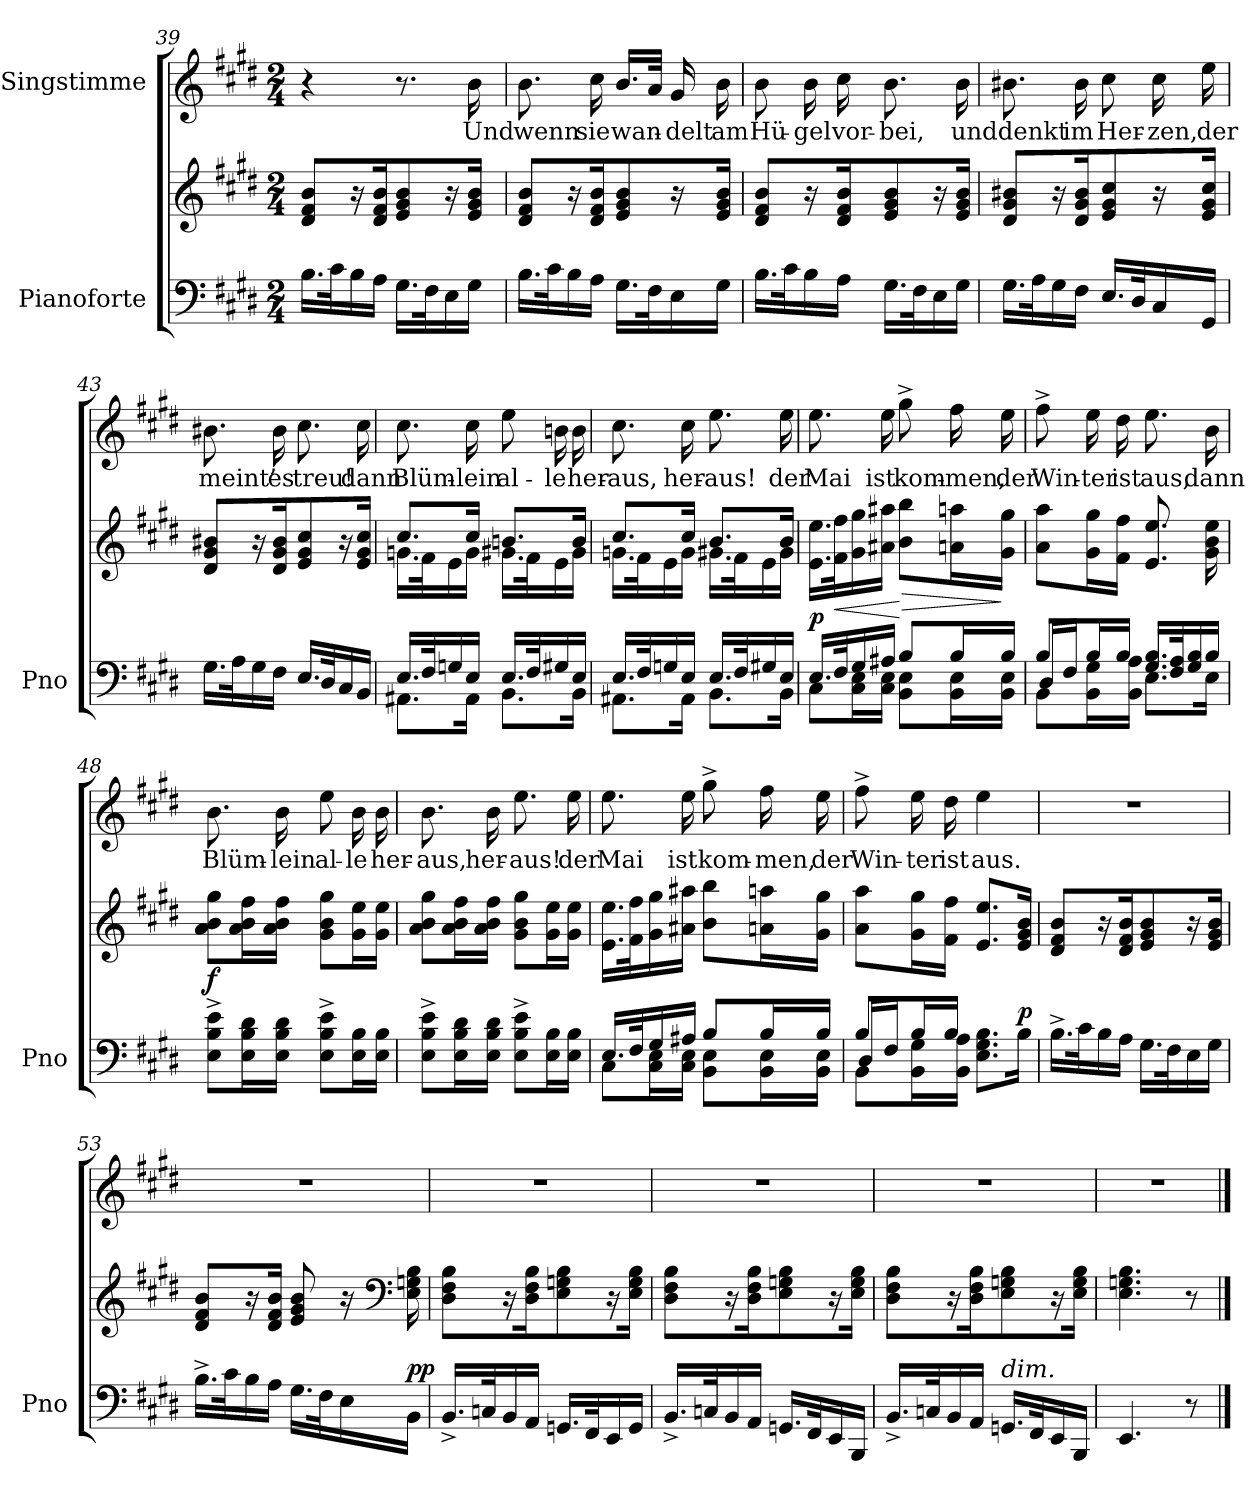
**kern	**kern	**dynam	**kern	**text
*part2	*part2	*part2	*part1	*part1
*staff3	*staff2	*staff2/3	*staff1	*staff1
*I"Pianoforte	*	*	*I"Singstimme	*
*I'Pno	*	*	*	*
*clefF4	*clefG2	*	*clefG2	*
*k[f#c#g#d#]	*k[f#c#g#d#]	*	*k[f#c#g#d#]	*
*M2/4	*M2/4	*	*M2/4	*
=39	=39	=39	=39	=39
16.B\LL	8d#/ 8f#/ 8b/L	.	4r	.
32c#\K	.	.	.	.
16B\	16r	.	.	.
16A\JJ	16d#/ 16f#/ 16b/JJ	.	.	.
16.G#\LL	8e/ 8g#/ 8b/L	.	8.r	.
32F#\K	.	.	.	.
16E\	16r	.	.	.
!	!	!	!	!LO:LY:b
16G#\JJ	16e/ 16g#/ 16b/JJ	.	16b\	Und
=40	=40	=40	=40	=40
!	!	!	!	!LO:LY:b
16.B\LL	8d#/ 8f#/ 8b/L	.	8.b\	wenn
32c#\K	.	.	.	.
16B\	16r	.	.	.
!	!	!	!	!LO:LY:b
16A\JJ	16d#/ 16f#/ 16b/JJ	.	16cc#\	sie
!	!	!	!	!LO:LY:b
16.G#\LL	8e/ 8g#/ 8b/L	.	16.b/LL	wan-
32F#\K	.	.	32a/JJk	.
!	!	!	!	!LO:LY:b
16E\	16r	.	16g#/	-delt
!	!	!	!	!LO:LY:b
16G#\JJ	16e/ 16g#/ 16b/JJ	.	16b\	am
=41	=41	=41	=41	=41
!	!	!	!	!LO:LY:b
16.B\LL	8d#/ 8f#/ 8b/L	.	8b\	Hü-
32c#\K	.	.	.	.
!	!	!	!	!LO:LY:b
16B\	16r	.	16b\	-gel
!	!	!	!	!LO:LY:b
16A\JJ	16d#/ 16f#/ 16b/JJ	.	16cc#\	vor-
!	!	!	!	!LO:LY:b
16.G#\LL	8e/ 8g#/ 8b/L	.	8.b\	-bei,
32F#\K	.	.	.	.
16E\	16r	.	.	.
!	!	!	!	!LO:LY:b
16G#\JJ	16e/ 16g#/ 16b/JJ	.	16b\	und
!!LO:LB:g=z
=42	=42	=42	=42	=42
!	!	!	!	!LO:LY:b
16.G#\LL	8d#/ 8g#/ 8b#X/L	.	8.b#X\	denkt
32A\K	.	.	.	.
16G#\	16r	.	.	.
!	!	!	!	!LO:LY:b
16F#\JJ	16d#/ 16g#/ 16b#/JJ	.	16b#\	im
!	!	!	!	!LO:LY:b
16.E/LL	8e/ 8g#/ 8cc#/L	.	8cc#\	Her-
32D#/K	.	.	.	.
!	!	!	!	!LO:LY:b
16C#/	16r	.	16cc#\	-zen,
!	!	!	!	!LO:LY:b
16GG#/JJ	16e/ 16g#/ 16cc#/JJ	.	16ee\	der
=43	=43	=43	=43	=43
!	!	!	!	!LO:LY:b
16.G#\LL	8d#/ 8g#/ 8b#X/L	.	8.b#X\	meint’
32A\K	.	.	.	.
16G#\	16r	.	.	.
!	!	!	!	!LO:LY:b
16F#\JJ	16d#/ 16g#/ 16b#/JJ	.	16b#\	es
!	!	!	!	!LO:LY:b
16.E/LL	8e/ 8g#/ 8cc#/L	.	8.cc#\	treu!
32D#/K	.	.	.	.
16C#/	16r	.	.	.
!	!	!	!	!LO:LY:b
16BB/JJ	16e/ 16g#/ 16cc#/JJ	.	16cc#\	dann
=44	=44	=44	=44	=44
*^	*^	*	*	*
!	!	!	!	!	!	!LO:LY:b
16.E/LL	8.AA#X\L	8.cc#/L	16.gn\LL	.	8.cc#\	Blüm-
32F#/K	.	.	32f#\K	.	.	.
16Gn/	.	.	16e\	.	.	.
!	!	!	!	!	!	!LO:LY:b
16E/JJ	16AA#\Jk	16cc#/Jk	16g\JJ	.	16cc#\	-lein
!	!	!	!	!	!	!LO:LY:b
16.E/LL	8.BB\L	8.bn/L	16.g#X\LL	.	8ee\	al-
32F#/K	.	.	32f#\K	.	.	.
!	!	!	!	!	!	!LO:LY:b
16G#X/	.	.	16e\	.	16bn\	-le
!	!	!	!	!	!	!LO:LY:b
16E/JJ	16BB\Jk	16b/Jk	16g#\JJ	.	16b\	her-
!!LO:LB:g=z
=45	=45	=45	=45	=45	=45	=45
!	!	!	!	!	!	!LO:LY:b
16.E/LL	8.AA#X\L	8.cc#/L	16.gn\LL	.	8.cc#\	-aus,
32F#/K	.	.	32f#\K	.	.	.
16Gn/	.	.	16e\	.	.	.
!	!	!	!	!	!	!LO:LY:b
16E/JJ	16AA#\Jk	16cc#/Jk	16g\JJ	.	16cc#\	her-
!	!	!	!	!	!	!LO:LY:b
16.E/LL	8.BB\L	8.b/L	16.g#X\LL	.	8.ee\	-aus!
32F#/K	.	.	32f#\K	.	.	.
16G#X/	.	.	16e\	.	.	.
!	!	!	!	!	!	!LO:LY:b
16E/JJ	16BB\Jk	16b/Jk	16g#\JJ	.	16ee\	der
=46	=46	=46	=46	=46	=46	=46
!	!	!	!	!LO:DY:a=2	!	!LO:LY:b
*	*	*v	*v	*	*	*
16.E/LL	8C#\L	16.e\ 16.ee\LL	p	8.ee\	Mai
!	!	!	!LO:HP:b	!	!
32F#/K	.	32f#\ 32ff#\K	<	.	.
16G#/	16C#\ 16E\L	16g#\ 16gg#\	.	.	.
!	!	!	!	!	!LO:LY:b
16A#X/JJ	16C#\ 16E\JJ	16a#X\ 16aa#X\JJ	.	16ee\	ist
!	!	!	!LO:HP:n=1:b	!	!LO:LY:b
8B/L	8BB\ 8E\L	8b\ 8bb\L	[ >	8gg#^\	kom-
!	!	!	!	!	!LO:LY:b
16B/L	16BB\ 16E\L	16an\ 16aan\L	.	16ff#\	-men,
!	!	!	!	!	!LO:LY:b
16B/JJ	16BB\ 16E\JJ	16g#\ 16gg#\JJ	]	16ee\	der
=47	=47	=47	=47	=47	=47
*	*^	*	*	*	*
!	!	!	!	!	!	!LO:LY:b
8B/L	8BB\L	16D#/LL	8a\ 8aa\L	.	8ff#^\	Win-
.	.	16F#/JJ	.	.	.	.
!	!	!	!	!	!	!LO:LY:b
16B/L	16BB\ 16G#\L	4.ryy	16g#\ 16gg#\L	.	16ee\	-ter
!	!	!	!	!	!	!LO:LY:b
16B/JJ	16BB\ 16A\JJ	.	16f#\ 16ff#\JJ	.	16dd#\	ist
!	!	!	!	!	!	!LO:LY:b
16.G#/ 16.B/LL	8.E\L	.	8.e/ 8.ee/	.	8.ee\	aus,
32F#/ 32A/K	.	.	.	.	.	.
16G#/ 16B/	.	.	.	.	.	.
!	!	!	!	!	!	!LO:LY:b
16B/JJ	16E\Jk	.	16g#\ 16b\ 16ee\	.	16b\	dann
*	*v	*v	*	*	*	*
=48	=48	=48	=48	=48	=48
!	!	!	!LO:DY:a=2	!	!LO:LY:b
*v	*v	*	*	*	*
8E\^ 8B\^ 8e\^L	8a\ 8b\ 8gg#\L	f	8.b\	Blüm-
16E\ 16B\ 16d#\L	16a\ 16b\ 16ff#\L	.	.	.
!	!	!	!	!LO:LY:b
16E\ 16B\ 16d#\JJ	16a\ 16b\ 16ff#\JJ	.	16b\	-lein
!	!	!	!	!LO:LY:b
8E\^ 8B\^ 8e\^L	8g#\ 8b\ 8gg#\L	.	8ee\	al-
!	!	!	!	!LO:LY:b
16E\ 16B\L	16g#\ 16ee\L	.	16b\	-le
!	!	!	!	!LO:LY:b
16E\ 16B\JJ	16g#\ 16ee\JJ	.	16b\	her-
!!LO:LB:g=z
=49	=49	=49	=49	=49
!	!	!	!	!LO:LY:b
8E\^ 8B\^ 8e\^L	8a\ 8b\ 8gg#\L	.	8.b\	-aus,
16E\ 16B\ 16d#\L	16a\ 16b\ 16ff#\L	.	.	.
!	!	!	!	!LO:LY:b
16E\ 16B\ 16d#\JJ	16a\ 16b\ 16ff#\JJ	.	16b\	her-
!	!	!	!	!LO:LY:b
8E\^ 8B\^ 8e\^L	8g#\ 8b\ 8gg#\L	.	8.ee\	-aus!
16E\ 16B\L	16g#\ 16ee\L	.	.	.
!	!	!	!	!LO:LY:b
16E\ 16B\JJ	16g#\ 16ee\JJ	.	16ee\	der
=50	=50	=50	=50	=50
*^	*	*	*	*
!	!	!	!	!	!LO:LY:b
16.E/LL	8C#\L	16.e\ 16.ee\LL	.	8.ee\	Mai
32F#/K	.	32f#\ 32ff#\K	.	.	.
16G#/	16C#\ 16E\L	16g#\ 16gg#\	.	.	.
!	!	!	!	!	!LO:LY:b
16A#X/JJ	16C#\ 16E\JJ	16a#X\ 16aa#X\JJ	.	16ee\	ist
!	!	!	!	!	!LO:LY:b
8B/L	8BB\ 8E\L	8b\ 8bb\L	.	8gg#^\	kom-
!	!	!	!	!	!LO:LY:b
16B/L	16BB\ 16E\L	16an\ 16aan\L	.	16ff#\	-men,
!	!	!	!	!	!LO:LY:b
16B/JJ	16BB\ 16E\JJ	16g#\ 16gg#\JJ	.	16ee\	der
=51	=51	=51	=51	=51	=51
*	*^	*	*	*	*
!	!	!	!	!	!	!LO:LY:b
8B/L	8BB\L	16D#/LL	8a\ 8aa\L	.	8ff#^\	Win-
.	.	16F#/JJ	.	.	.	.
!	!	!	!	!	!	!LO:LY:b
16B/L	16BB\ 16G#\L	4.ryy	16g#\ 16gg#\L	.	16ee\	-ter
!	!	!	!	!	!	!LO:LY:b
16B/JJ	16BB\ 16A\JJ	.	16f#\ 16ff#\JJ	.	16dd#\	ist
!	!	!	!	!	!	!LO:LY:b
8.E\ 8.G#\ 8.B\L	4ryy	.	8.e/ 8.ee/L	.	4ee\	aus.
!	!	!	!	!LO:DY:a=2	!	!
16B\Jk	.	.	16e/ 16g#/ 16b/Jk	p	.	.
*v	*v	*v	*	*	*	*
=52	=52	=52	=52	=52
16.B^<\LL	8d#/ 8f#/ 8b/L	.	2r	.
32c#\K	.	.	.	.
16B\	16r	.	.	.
16A\JJ	16d#/ 16f#/ 16b/JJ	.	.	.
16.G#\LL	8e/ 8g#/ 8b/L	.	.	.
32F#\K	.	.	.	.
16E\	16r	.	.	.
16G#\JJ	16e/ 16g#/ 16b/JJ	.	.	.
!!LO:LB:g=z
=53	=53	=53	=53	=53
16.B^<\LL	8d#/ 8f#/ 8b/L	.	2r	.
32c#\K	.	.	.	.
16B\	16r	.	.	.
16A\JJ	16d#/ 16f#/ 16b/JJ	.	.	.
16.G#\LL	8e/ 8g#/ 8b/	.	.	.
32F#\K	.	.	.	.
16E\	16r	.	.	.
*	*clefF4	*	*	*
!	!	!LO:DY:a=2	!	!
16BB\JJ	16E\ 16Gn\ 16B\	pp	.	.
=54	=54	=54	=54	=54
16.BB^</LL	8D#\ 8F#\ 8B\L	.	2r	.
32Cn/K	.	.	.	.
16BB/	16r	.	.	.
16AA/JJ	16D#\ 16F#\ 16B\JJ	.	.	.
16.GGn/LL	8E\ 8Gn\ 8B\L	.	.	.
32FF#/K	.	.	.	.
16EE/	16r	.	.	.
16GG/JJ	16E\ 16G\ 16B\JJ	.	.	.
=55	=55	=55	=55	=55
16.BB^</LL	8D#\ 8F#\ 8B\L	.	2r	.
32Cn/K	.	.	.	.
16BB/	16r	.	.	.
16AA/JJ	16D#\ 16F#\ 16B\JJ	.	.	.
16.GGn/LL	8E\ 8Gn\ 8B\L	.	.	.
32FF#/K	.	.	.	.
16EE/	16r	.	.	.
16BBB/JJ	16E\ 16G\ 16B\JJ	.	.	.
=56	=56	=56	=56	=56
16.BB^</LL	8D#\ 8F#\ 8B\L	.	2r	.
32Cn/K	.	.	.	.
16BB/	16r	.	.	.
16AA/JJ	16D#\ 16F#\ 16B\JJ	.	.	.
!LO:TX:a:i:t=dim.	!	!	!	!
16.GGn/LL	8E\ 8Gn\ 8B\L	.	.	.
32FF#/K	.	.	.	.
16EE/	16r	.	.	.
16BBB/JJ	16E\ 16G\ 16B\JJ	.	.	.
!!LO:LB:g=z
=57	=57	=57	=57	=57
4.EE/	4.E\ 4.Gn\ 4.B\	.	2r	.
8r	8r	.	.	.
==	==	==	==	==
*-	*-	*-	*-	*-
